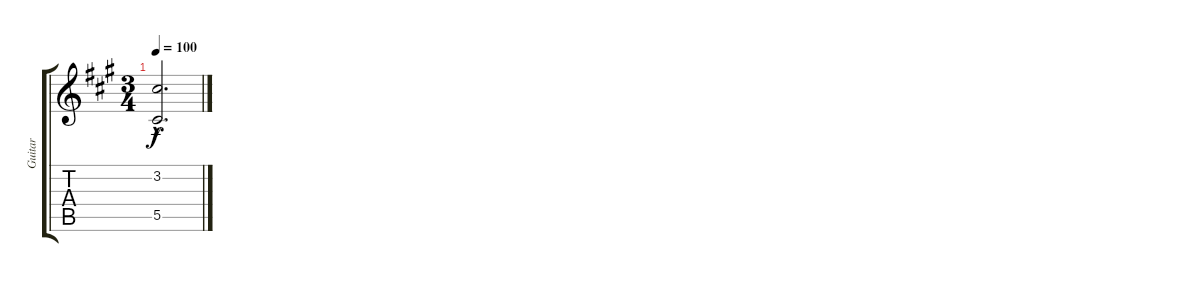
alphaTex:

\track ("Guitar" "Guitar") {instrument acousticguitarnylon}
\staff {score tabs}
\tuning (Eb4 Bb3 Gb3 Db3 Ab2 Eb2) {hide}
\ts (3 4)
\tempo 100
\clef g2
\ks f#minor
(3.2{hac} 5.5{hac}).2{d dy f}
